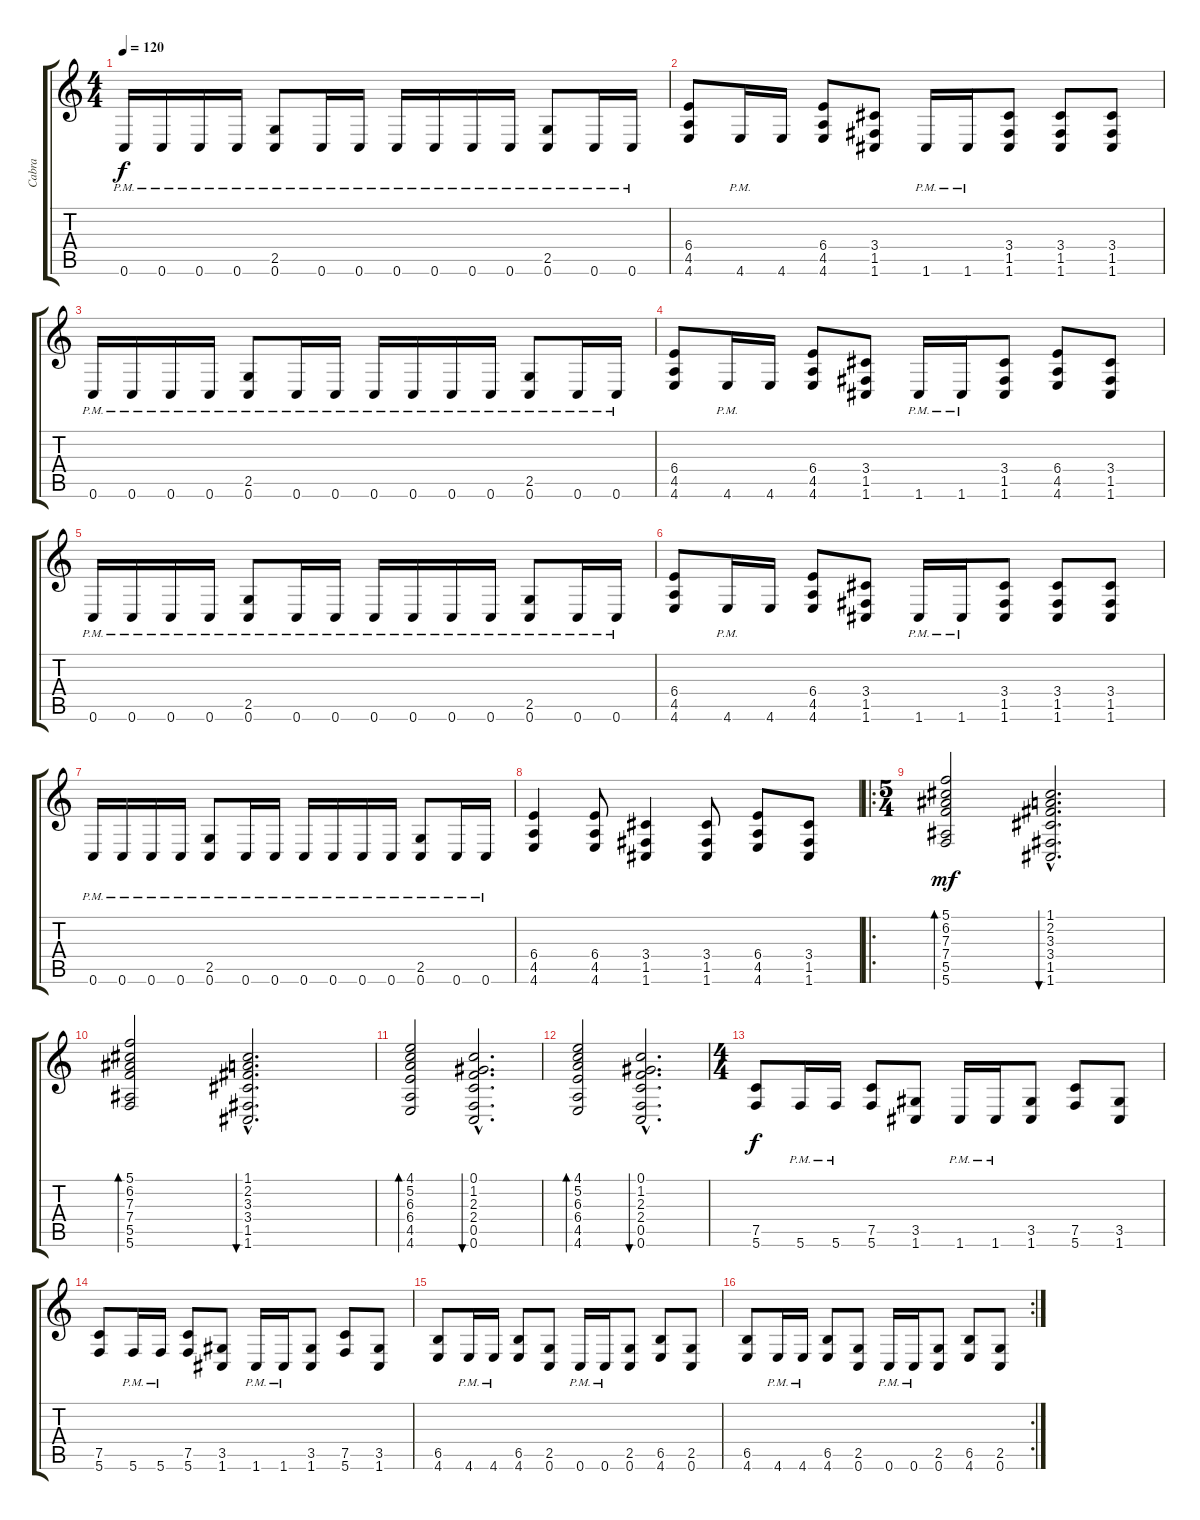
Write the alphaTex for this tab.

\track ("Cabra" "Cabra") {instrument distortionguitar}
\staff {score tabs}
\tuning (C4 G3 Eb3 Bb2 F2 C2) {hide}
\ts (4 4)
\tempo 120
\clef g2
\ks c
0.6{pm}.16{dy f} 0.6{pm}.16 0.6{pm}.16 0.6{pm}.16 (2.5{pm} 0.6{pm}).8 0.6{pm}.16 0.6{pm}.16 0.6{pm}.16 0.6{pm}.16 0.6{pm}.16 0.6{pm}.16 (2.5{pm} 0.6{pm}).8 0.6{pm}.16 0.6{pm}.16 |
(6.4 4.5 4.6).8 4.6{pm}.16 4.6.16 (6.4 4.5 4.6).8 (3.4 1.5 1.6).8 1.6{pm}.16 1.6{pm}.16 (3.4 1.5 1.6).8 (3.4 1.5 1.6).8 (3.4 1.5 1.6).8 |
0.6{pm}.16 0.6{pm}.16 0.6{pm}.16 0.6{pm}.16 (2.5{pm} 0.6{pm}).8 0.6{pm}.16 0.6{pm}.16 0.6{pm}.16 0.6{pm}.16 0.6{pm}.16 0.6{pm}.16 (2.5{pm} 0.6{pm}).8 0.6{pm}.16 0.6{pm}.16 |
(6.4 4.5 4.6).8 4.6{pm}.16 4.6.16 (6.4 4.5 4.6).8 (3.4 1.5 1.6).8 1.6{pm}.16 1.6{pm}.16 (3.4 1.5 1.6).8 (6.4 4.5 4.6).8 (3.4 1.5 1.6).8 |
0.6{pm}.16 0.6{pm}.16 0.6{pm}.16 0.6{pm}.16 (2.5{pm} 0.6{pm}).8 0.6{pm}.16 0.6{pm}.16 0.6{pm}.16 0.6{pm}.16 0.6{pm}.16 0.6{pm}.16 (2.5{pm} 0.6{pm}).8 0.6{pm}.16 0.6{pm}.16 |
(6.4 4.5 4.6).8 4.6{pm}.16 4.6.16 (6.4 4.5 4.6).8 (3.4 1.5 1.6).8 1.6{pm}.16 1.6{pm}.16 (3.4 1.5 1.6).8 (3.4 1.5 1.6).8 (3.4 1.5 1.6).8 |
0.6{pm}.16 0.6{pm}.16 0.6{pm}.16 0.6{pm}.16 (2.5{pm} 0.6{pm}).8 0.6{pm}.16 0.6{pm}.16 0.6{pm}.16 0.6{pm}.16 0.6{pm}.16 0.6{pm}.16 (2.5{pm} 0.6{pm}).8 0.6{pm}.16 0.6{pm}.16 |
(6.4 4.5 4.6).4 (6.4 4.5 4.6).8 (3.4 1.5 1.6).4 (3.4 1.5 1.6).8 (6.4 4.5 4.6).8 (3.4 1.5 1.6).8 |
\ro
\ts (5 4)
(5.1 6.2 7.3 7.4 5.5 5.6).2{bd 60 dy mf} (1.1{hac} 2.2{hac} 3.3{hac} 3.4{hac} 1.5{hac} 1.6{hac}).2{d bu 60} |
(5.1 6.2 7.3 7.4 5.5 5.6).2{bd 60} (1.1{hac} 2.2{hac} 3.3{hac} 3.4{hac} 1.5{hac} 1.6{hac}).2{d bu 60} |
(4.1 5.2 6.3 6.4 4.5 4.6).2{bd 60} (0.1{hac} 1.2{hac} 2.3{hac} 2.4{hac} 0.5{hac} 0.6{hac}).2{d bu 60} |
(4.1 5.2 6.3 6.4 4.5 4.6).2{bd 60} (0.1{hac} 1.2{hac} 2.3{hac} 2.4{hac} 0.5{hac} 0.6{hac}).2{d bu 60} |
\ts (4 4)
(7.5 5.6).8{dy f} 5.6{pm}.16 5.6{pm}.16 (7.5 5.6).8 (3.5 1.6).8 1.6{pm}.16 1.6{pm}.16 (3.5 1.6).8 (7.5 5.6).8 (3.5 1.6).8 |
(7.5 5.6).8 5.6{pm}.16 5.6{pm}.16 (7.5 5.6).8 (3.5 1.6).8 1.6{pm}.16 1.6{pm}.16 (3.5 1.6).8 (7.5 5.6).8 (3.5 1.6).8 |
(6.5 4.6).8 4.6{pm}.16 4.6{pm}.16 (6.5 4.6).8 (2.5 0.6).8 0.6{pm}.16 0.6{pm}.16 (2.5 0.6).8 (6.5 4.6).8 (2.5 0.6).8 |
\rc 2
(6.5 4.6).8 4.6{pm}.16 4.6{pm}.16 (6.5 4.6).8 (2.5 0.6).8 0.6{pm}.16 0.6{pm}.16 (2.5 0.6).8 (6.5 4.6).8 (2.5 0.6).8
